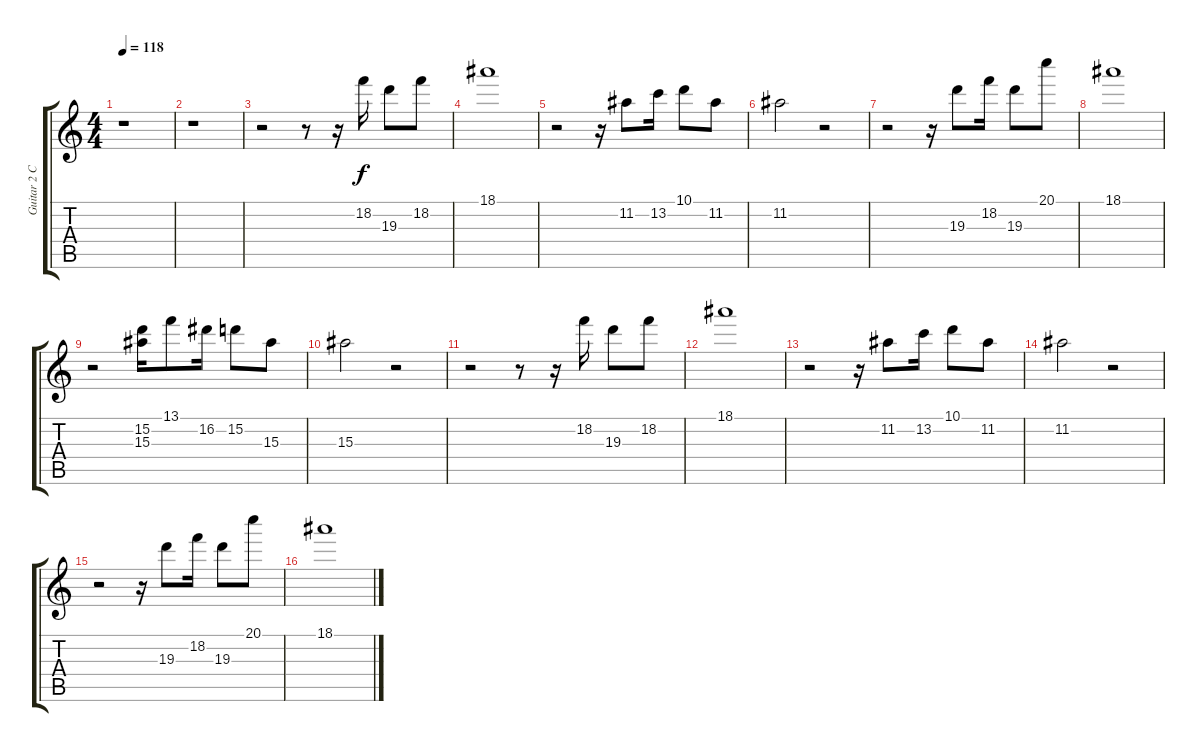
\track ("Guitar 2 Clean" "Guitar 2 C") {instrument electricguitarclean}
\staff {score tabs}
\tuning (E4 B3 G3 D3 A2 E2) {hide}
\ts (4 4)
\tempo 118
\clef g2
\ks c
r.1{dy f} |
r.1 |
r.2 r.8 r.16 18.2.16 19.3.8 18.2.8 |
18.1.1 |
r.2 r.16 11.2.8 13.2.16 10.1.8 11.2.8 |
11.2.2 r.2 |
r.2 r.16 19.3.8 18.2.16 19.3.8 20.1.8 |
18.1.1 |
r.2 (15.2 15.3).16 13.1.8 16.2.16 15.2.8 15.3.8 |
15.3.2 r.2 |
r.2 r.8 r.16 18.2.16 19.3.8 18.2.8 |
18.1.1 |
r.2 r.16 11.2.8 13.2.16 10.1.8 11.2.8 |
11.2.2 r.2 |
r.2 r.16 19.3.8 18.2.16 19.3.8 20.1.8 |
18.1.1
